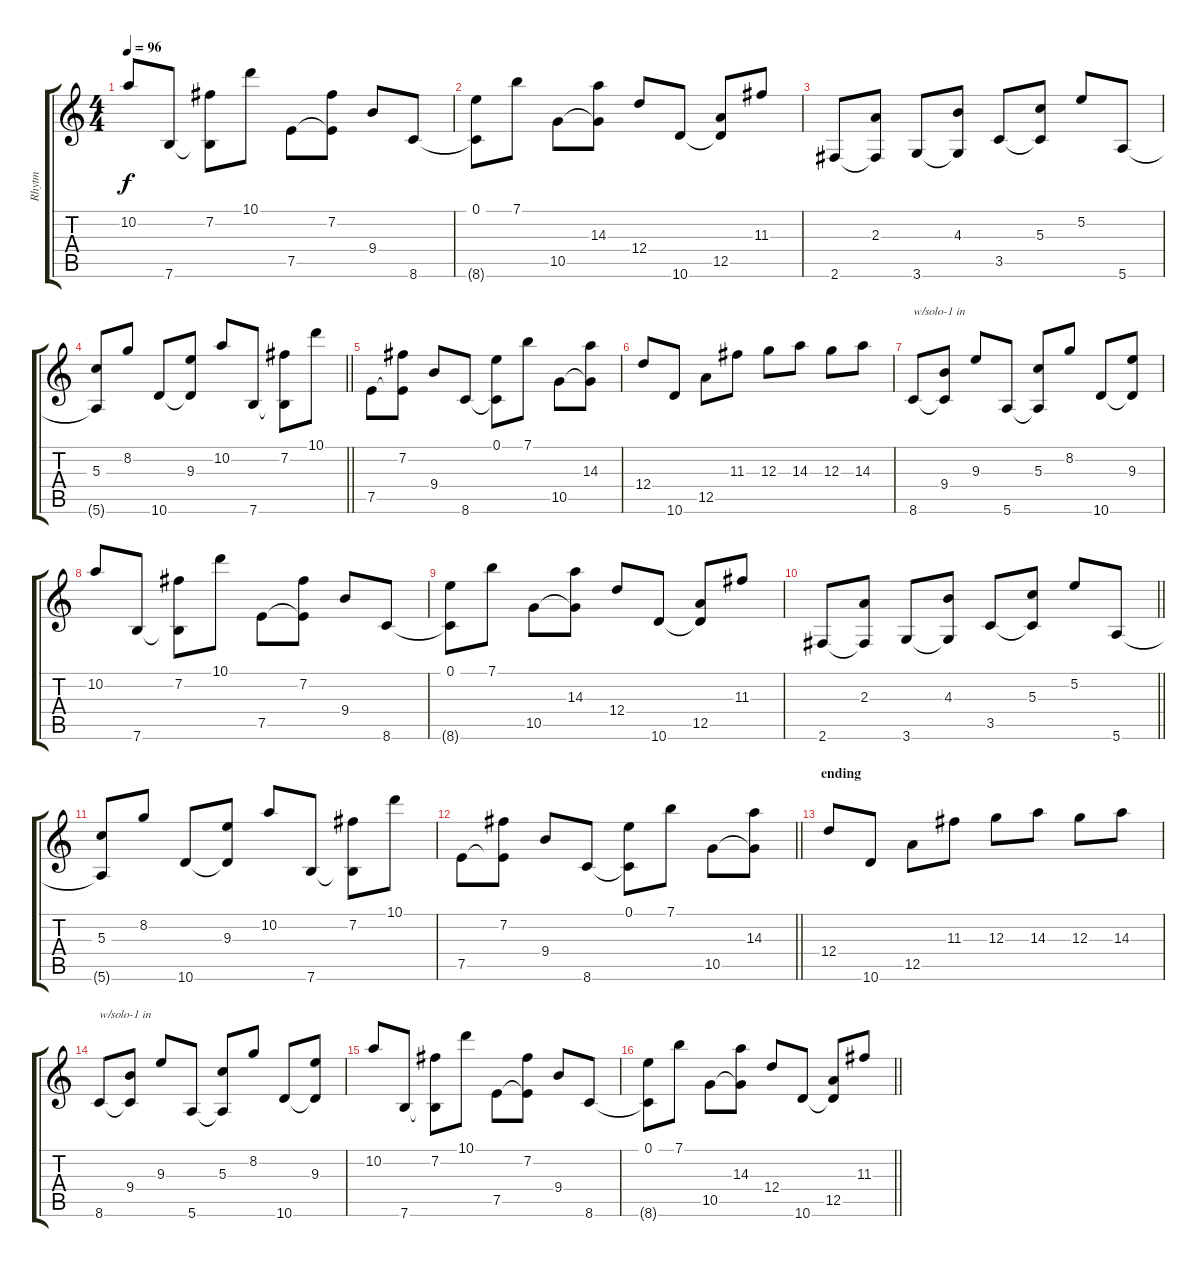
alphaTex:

\track ("Rhytm" "Rhytm") {instrument distortionguitar}
\staff {score tabs}
\tuning (E4 B3 G3 D3 A2 E2) {hide}
\ts (4 4)
\tempo 96
\clef g2
\ks c
10.2.8{dy f} 7.6.8 (7.2 7.6{t}).8 10.1.8 7.5.8 (7.2 7.5{t}).8 9.4.8 8.6.8 |
(0.1 8.6{t}).8 7.1.8 10.5.8 (14.3 10.5{t}).8 12.4.8 10.6.8 (12.5 10.6{t}).8 11.3.8 |
2.6.8 (2.3 2.6{t}).8 3.6.8 (4.3 3.6{t}).8 3.5.8 (5.3 3.5{t}).8 5.2.8 5.6.8 |
\barLineRight lightlight
(5.3 5.6{t}).8 8.2.8 10.6.8 (9.3 10.6{t}).8 10.2.8 7.6.8 (7.2 7.6{t}).8 10.1.8 |
7.5.8 (7.2 7.5{t}).8 9.4.8 8.6.8 (0.1 8.6{t}).8 7.1.8 10.5.8 (14.3 10.5{t}).8 |
12.4.8 10.6.8 12.5.8 11.3.8 12.3.8 14.3.8 12.3.8 14.3.8 |
8.6.8{txt "w/solo-1 in" volume 8 balance 16 instrument distortionguitar} (9.4 8.6{t}).8 9.3.8 5.6.8 (5.3 5.6{t}).8 8.2.8 10.6.8 (9.3 10.6{t}).8 |
10.2.8 7.6.8 (7.2 7.6{t}).8 10.1.8 7.5.8 (7.2 7.5{t}).8 9.4.8 8.6.8 |
(0.1 8.6{t}).8 7.1.8 10.5.8 (14.3 10.5{t}).8 12.4.8 10.6.8 (12.5 10.6{t}).8 11.3.8 |
\barLineRight lightlight
2.6.8 (2.3 2.6{t}).8 3.6.8 (4.3 3.6{t}).8 3.5.8 (5.3 3.5{t}).8 5.2.8 5.6.8 |
(5.3 5.6{t}).8 8.2.8 10.6.8 (9.3 10.6{t}).8 10.2.8 7.6.8 (7.2 7.6{t}).8 10.1.8 |
\barLineRight lightlight
7.5.8 (7.2 7.5{t}).8 9.4.8 8.6.8 (0.1 8.6{t}).8 7.1.8 10.5.8 (14.3 10.5{t}).8 |
\section ("" "ending")
12.4.8 10.6.8 12.5.8 11.3.8 12.3.8 14.3.8 12.3.8 14.3.8 |
8.6.8{txt "w/solo-1 in" volume 8 balance 16 instrument distortionguitar} (9.4 8.6{t}).8 9.3.8 5.6.8 (5.3 5.6{t}).8 8.2.8 10.6.8 (9.3 10.6{t}).8 |
10.2.8 7.6.8 (7.2 7.6{t}).8 10.1.8 7.5.8 (7.2 7.5{t}).8 9.4.8 8.6.8 |
\barLineRight lightlight
(0.1 8.6{t}).8 7.1.8 10.5.8 (14.3 10.5{t}).8 12.4.8 10.6.8 (12.5 10.6{t}).8 11.3.8
